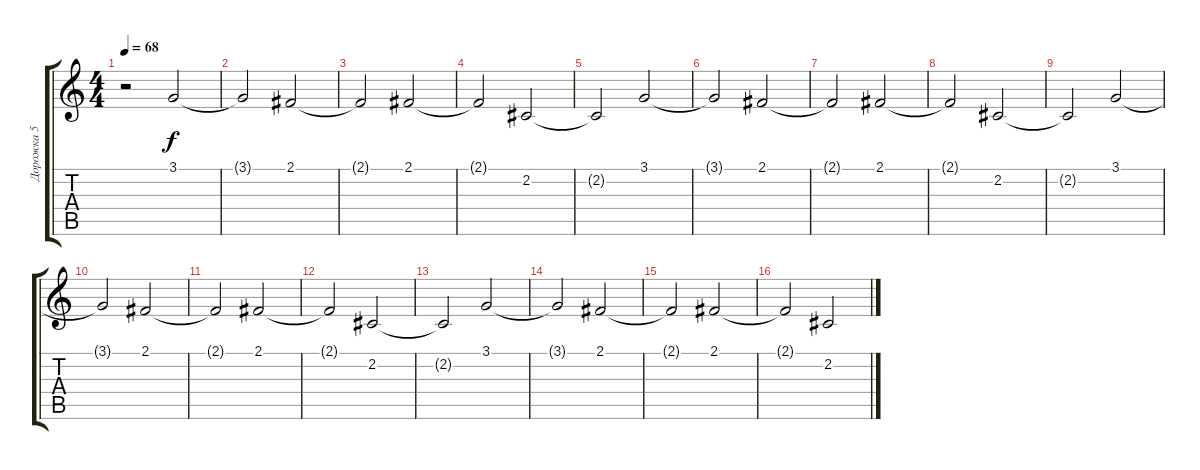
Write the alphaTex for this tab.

\track ("Дорожка 5" "Дорожка 5") {instrument ocarina}
\staff {score tabs}
\tuning (E4 B3 G3 D3 A2 E2) {hide}
\ts (4 4)
\tempo 68
\clef g2
\ks c
r.2{dy f} 3.1.2{volume 7 instrument ocarina} |
3.1{t}.2 2.1.2 |
2.1{t}.2 2.1.2 |
2.1{t}.2 2.2.2 |
2.2{t}.2 3.1.2 |
3.1{t}.2 2.1.2 |
2.1{t}.2 2.1.2 |
2.1{t}.2 2.2.2 |
2.2{t}.2 3.1.2 |
3.1{t}.2 2.1.2 |
2.1{t}.2 2.1.2 |
2.1{t}.2 2.2.2 |
2.2{t}.2 3.1.2 |
3.1{t}.2 2.1.2 |
2.1{t}.2 2.1.2 |
2.1{t}.2 2.2.2
